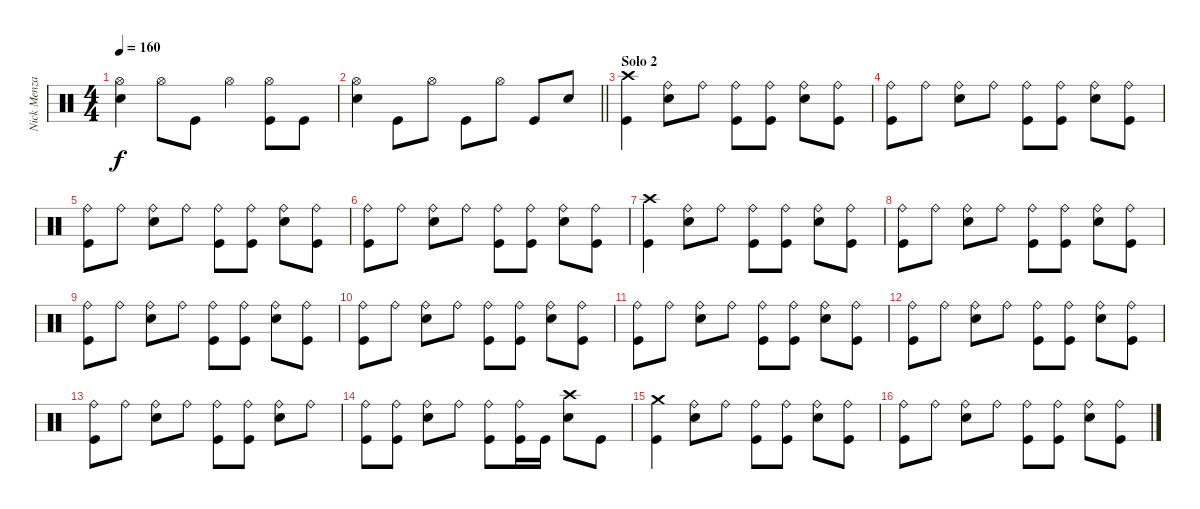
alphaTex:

\track ("Nick Menza" "Nick Menza") {instrument percussion}
\staff {score}
\articulation defaults
\ts (4 4)
\tempo 160
\clef neutral
\ks c
("Hi-Hat (open)" "Snare (hit) 2").4{dy f} "Hi-Hat (open)".8 "Kick (hit)".8 "Hi-Hat (open)".4 ("Hi-Hat (open)" "Kick (hit)").8 "Kick (hit)".8 |
\barLineRight lightlight
("Hi-Hat (open)" "Snare (hit) 2").4 "Kick (hit)".8 "Hi-Hat (open)".8 "Kick (hit)".8 "Hi-Hat (open)".8 "Kick (hit)".8 "Snare (hit) 2".8 |
\section ("" "Solo 2")
("Crash high (hit)" "Kick (hit)").4 ("Ride (bell)" "Snare (hit) 2").8 "Ride (bell)".8 ("Ride (bell)" "Kick (hit)").8 ("Ride (bell)" "Kick (hit)").8 ("Ride (bell)" "Snare (hit) 2").8 ("Ride (bell)" "Kick (hit)").8 |
("Ride (bell)" "Kick (hit)").8 "Ride (bell)".8 ("Ride (bell)" "Snare (hit) 2").8 "Ride (bell)".8 ("Ride (bell)" "Kick (hit)").8 ("Ride (bell)" "Kick (hit)").8 ("Ride (bell)" "Snare (hit) 2").8 ("Ride (bell)" "Kick (hit)").8 |
("Ride (bell)" "Kick (hit)").8 "Ride (bell)".8 ("Ride (bell)" "Snare (hit) 2").8 "Ride (bell)".8 ("Ride (bell)" "Kick (hit)").8 ("Ride (bell)" "Kick (hit)").8 ("Ride (bell)" "Snare (hit) 2").8 ("Ride (bell)" "Kick (hit)").8 |
("Ride (bell)" "Kick (hit)").8 "Ride (bell)".8 ("Ride (bell)" "Snare (hit) 2").8 "Ride (bell)".8 ("Ride (bell)" "Kick (hit)").8 ("Ride (bell)" "Kick (hit)").8 ("Ride (bell)" "Snare (hit) 2").8 ("Ride (bell)" "Kick (hit)").8 |
("Crash high (hit)" "Kick (hit)").4 ("Ride (bell)" "Snare (hit) 2").8 "Ride (bell)".8 ("Ride (bell)" "Kick (hit)").8 ("Ride (bell)" "Kick (hit)").8 ("Ride (bell)" "Snare (hit) 2").8 ("Ride (bell)" "Kick (hit)").8 |
("Ride (bell)" "Kick (hit)").8 "Ride (bell)".8 ("Ride (bell)" "Snare (hit) 2").8 "Ride (bell)".8 ("Ride (bell)" "Kick (hit)").8 ("Ride (bell)" "Kick (hit)").8 ("Ride (bell)" "Snare (hit) 2").8 ("Ride (bell)" "Kick (hit)").8 |
("Ride (bell)" "Kick (hit)").8 "Ride (bell)".8 ("Ride (bell)" "Snare (hit) 2").8 "Ride (bell)".8 ("Ride (bell)" "Kick (hit)").8 ("Ride (bell)" "Kick (hit)").8 ("Ride (bell)" "Snare (hit) 2").8 ("Ride (bell)" "Kick (hit)").8 |
("Ride (bell)" "Kick (hit)").8 "Ride (bell)".8 ("Ride (bell)" "Snare (hit) 2").8 "Ride (bell)".8 ("Ride (bell)" "Kick (hit)").8 ("Ride (bell)" "Kick (hit)").8 ("Ride (bell)" "Snare (hit) 2").8 ("Ride (bell)" "Kick (hit)").8 |
("Ride (bell)" "Kick (hit)").8 "Ride (bell)".8 ("Ride (bell)" "Snare (hit) 2").8 "Ride (bell)".8 ("Ride (bell)" "Kick (hit)").8 ("Ride (bell)" "Kick (hit)").8 ("Ride (bell)" "Snare (hit) 2").8 ("Ride (bell)" "Kick (hit)").8 |
("Ride (bell)" "Kick (hit)").8 "Ride (bell)".8 ("Ride (bell)" "Snare (hit) 2").8 "Ride (bell)".8 ("Ride (bell)" "Kick (hit)").8 ("Ride (bell)" "Kick (hit)").8 ("Ride (bell)" "Snare (hit) 2").8 ("Ride (bell)" "Kick (hit)").8 |
("Ride (bell)" "Kick (hit)").8 "Ride (bell)".8 ("Ride (bell)" "Snare (hit) 2").8 "Ride (bell)".8 ("Ride (bell)" "Kick (hit)").8 ("Ride (bell)" "Kick (hit)").8 ("Ride (bell)" "Snare (hit) 2").8 "Ride (bell)".8 |
("Ride (bell)" "Kick (hit)").8 ("Ride (bell)" "Kick (hit)").8 ("Ride (bell)" "Snare (hit) 2").8 "Ride (bell)".8 ("Ride (bell)" "Kick (hit)").8 ("Ride (bell)" "Kick (hit)").16 "Kick (hit)".16 ("Crash high (hit)" "Snare (hit) 2").8 "Kick (hit)".8 |
("Crash medium (hit)" "Kick (hit)").4 ("Ride (bell)" "Snare (hit) 2").8 "Ride (bell)".8 ("Ride (bell)" "Kick (hit)").8 ("Ride (bell)" "Kick (hit)").8 ("Ride (bell)" "Snare (hit) 2").8 ("Ride (bell)" "Kick (hit)").8 |
("Ride (bell)" "Kick (hit)").8 "Ride (bell)".8 ("Ride (bell)" "Snare (hit) 2").8 "Ride (bell)".8 ("Ride (bell)" "Kick (hit)").8 ("Ride (bell)" "Kick (hit)").8 ("Ride (bell)" "Snare (hit) 2").8 ("Ride (bell)" "Kick (hit)").8
